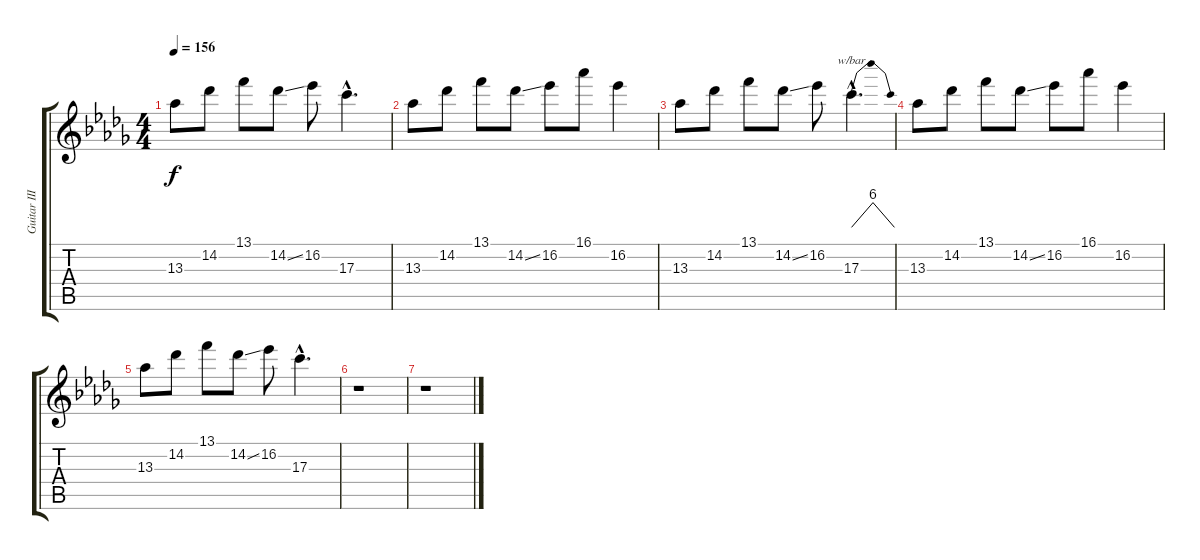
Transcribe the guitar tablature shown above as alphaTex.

\track ("Guitar III" "Guitar III") {instrument electricguitarjazz}
\staff {score tabs}
\tuning (E4 B3 G3 D3 A2 E2) {hide}
\ts (4 4)
\tempo 156
\clef g2
\ks db
13.3.8{dy f} 14.2.8 13.1.8 14.2{ss}.8 16.2.8 17.3{hac}.4{d} |
13.3.8 14.2.8 13.1.8 14.2{ss}.8 16.2.8 16.1.8 16.2.4 |
13.3.8 14.2.8 13.1.8 14.2{ss}.8 16.2.8 17.3{hac}.4{d tbe (dip default 0 0 30 24 60 0)} |
13.3.8 14.2.8 13.1.8 14.2{ss}.8 16.2.8 16.1.8 16.2.4 |
13.3.8 14.2.8 13.1.8 14.2{ss}.8 16.2.8 17.3{hac}.4{d} |
r.1 |
r.1
